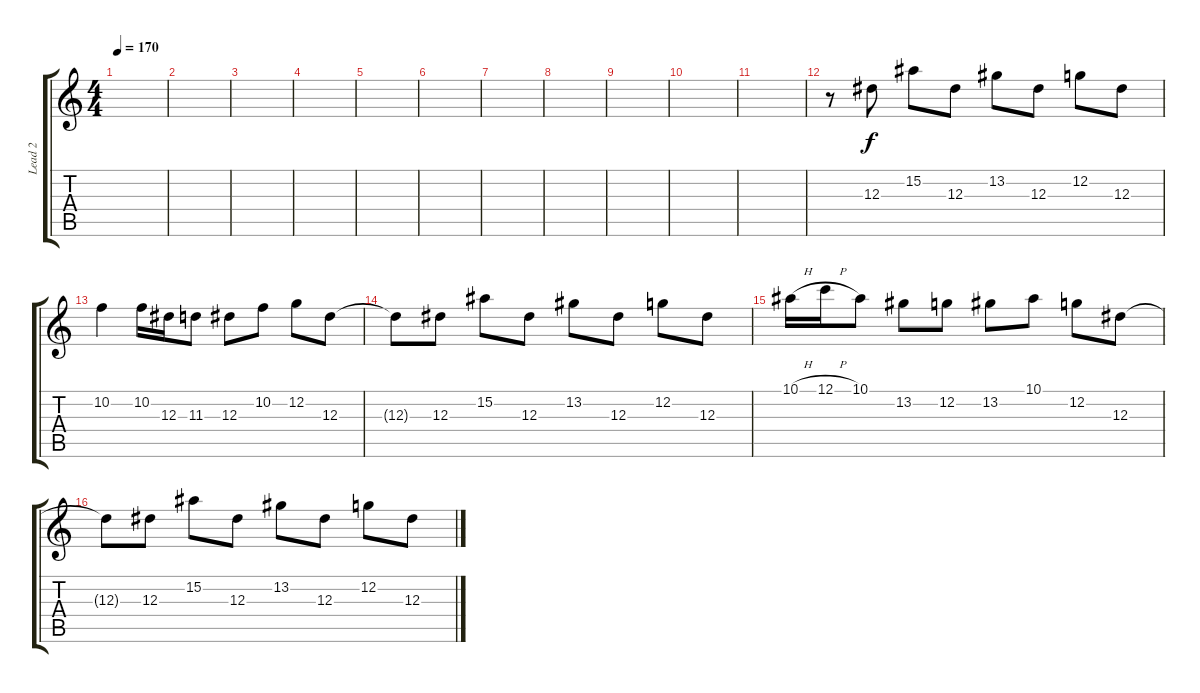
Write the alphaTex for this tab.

\track ("Lead 2" "Lead 2") {instrument distortionguitar}
\staff {score tabs}
\tuning (C4 G3 Eb3 Bb2 F2 C2) {hide}
\ts (4 4)
\tempo 170
\clef g2
\ks c
|
|
|
|
|
|
|
|
|
|
|
r.8 12.3.8 15.2.8 12.3.8 13.2.8 12.3.8 12.2.8 12.3.8 |
10.2.4 10.2.16 12.3.16 11.3.8 12.3.8 10.2.8 12.2.8 12.3.8 |
12.3{t}.8 12.3.8 15.2.8 12.3.8 13.2.8 12.3.8 12.2.8 12.3.8 |
10.1{h}.16 12.1{h}.16 10.1.8 13.2.8 12.2.8 13.2.8 10.1.8 12.2.8 12.3.8 |
12.3{t}.8 12.3.8 15.2.8 12.3.8 13.2.8 12.3.8 12.2.8 12.3.8
